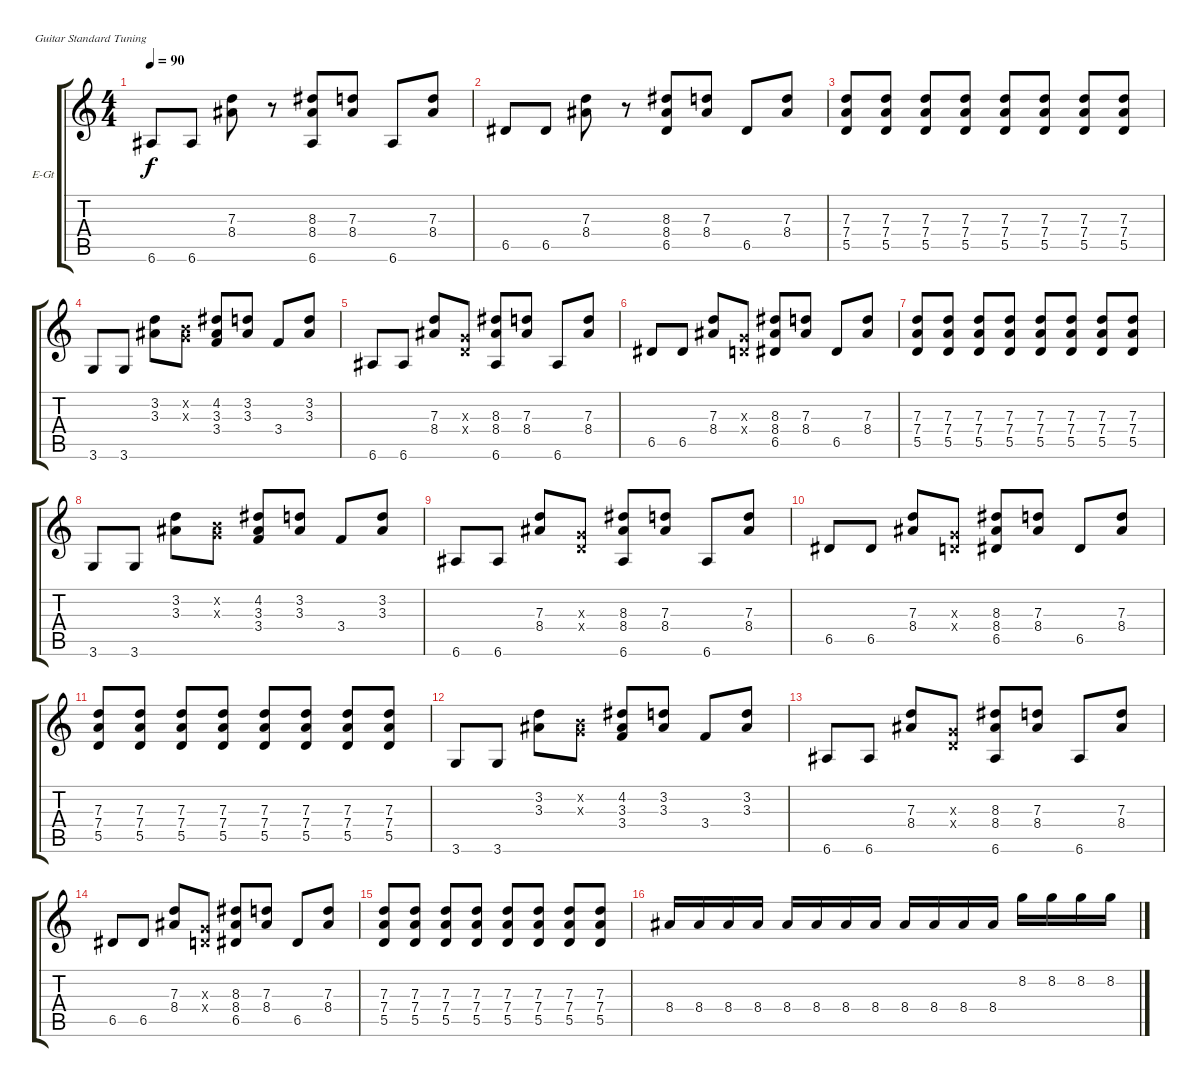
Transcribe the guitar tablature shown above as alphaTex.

\defaultSystemsLayout 4
\bracketExtendMode groupsimilarinstruments
\firstSystemTrackNameOrientation horizontal
\otherSystemsTrackNameOrientation horizontal
\track ("Electric Guitar" "E-Gt") {instrument electricguitarclean}
\staff {score tabs}
\tuning (E4 B3 G3 D3 A2 E2)
\ts (4 4)
\tempo 90
\clef g2
\scale
0.333333
\ks c
6.6.8{dy f} 6.6.8 (8.4 7.3).8 r.8 (8.4 8.3 6.6).8 (8.4 7.3).8 6.6.8 (7.3 8.4).8 |
\scale
0.333333 6.5.8 6.5.8 (8.4 7.3).8 r.8 (8.3 8.4 6.5).8 (7.3 8.4).8 6.5.8 (7.3 8.4).8 |
\scale
0.333333 (7.3 7.4 5.5).8 (7.3 7.4 5.5).8 (7.3 7.4 5.5).8 (7.3 7.4 5.5).8 (7.3 7.4 5.5).8 (7.3 7.4 5.5).8 (7.3 7.4 5.5).8 (7.3 7.4 5.5).8 |
\scale
0.333333 3.6.8 3.6.8 (3.2 3.3).8 (0.3{x} 0.2{x}).8 (4.2 3.3 3.4).8 (3.2 3.3).8 3.4.8 (3.3 3.2).8 |
\scale
0.333333 6.6.8 6.6.8 (7.3 8.4).8 (0.4{x} 0.3{x}).8 (8.3 8.4 6.6).8 (7.3 8.4).8 6.6.8 (7.3 8.4).8 |
\scale
0.333333 6.5.8 6.5.8 (7.3 8.4).8 (0.3{x} 0.4{x}).8 (8.3 8.4 6.5).8 (7.3 8.4).8 6.5.8 (7.3 8.4).8 |
\scale
0.333333 (7.3 7.4 5.5).8 (7.3 7.4 5.5).8 (7.3 7.4 5.5).8 (7.3 7.4 5.5).8 (7.3 7.4 5.5).8 (7.3 7.4 5.5).8 (7.3 7.4 5.5).8 (7.3 7.4 5.5).8 |
\scale
0.333333 3.6.8 3.6.8 (3.2 3.3).8 (0.3{x} 0.2{x}).8 (4.2 3.3 3.4).8 (3.2 3.3).8 3.4.8 (3.3 3.2).8 |
\scale
0.333333 6.6.8 6.6.8 (7.3 8.4).8 (0.4{x} 0.3{x}).8 (8.3 8.4 6.6).8 (7.3 8.4).8 6.6.8 (7.3 8.4).8 |
\scale
0.333333 6.5.8 6.5.8 (7.3 8.4).8 (0.3{x} 0.4{x}).8 (8.3 8.4 6.5).8 (7.3 8.4).8 6.5.8 (7.3 8.4).8 |
\scale
0.333333 (7.3 7.4 5.5).8 (7.3 7.4 5.5).8 (7.3 7.4 5.5).8 (7.3 7.4 5.5).8 (7.3 7.4 5.5).8 (7.3 7.4 5.5).8 (7.3 7.4 5.5).8 (7.3 7.4 5.5).8 |
\scale
0.333333 3.6.8 3.6.8 (3.2 3.3).8 (0.3{x} 0.2{x}).8 (4.2 3.3 3.4).8 (3.2 3.3).8 3.4.8 (3.3 3.2).8 |
\scale
0.333333 6.6.8 6.6.8 (7.3 8.4).8 (0.4{x} 0.3{x}).8 (8.3 8.4 6.6).8 (7.3 8.4).8 6.6.8 (7.3 8.4).8 |
\scale
0.333333 6.5.8 6.5.8 (7.3 8.4).8 (0.3{x} 0.4{x}).8 (8.3 8.4 6.5).8 (7.3 8.4).8 6.5.8 (7.3 8.4).8 |
\scale
0.333333 (7.3 7.4 5.5).8 (7.3 7.4 5.5).8 (7.3 7.4 5.5).8 (7.3 7.4 5.5).8 (7.3 7.4 5.5).8 (7.3 7.4 5.5).8 (7.3 7.4 5.5).8 (7.3 7.4 5.5).8 |
\scale
0.333333 8.4.16 8.4.16 8.4.16 8.4.16 8.4.16 8.4.16 8.4.16 8.4.16 8.4.16 8.4.16 8.4.16 8.4.16 8.2.16 8.2.16 8.2.16 8.2.16
